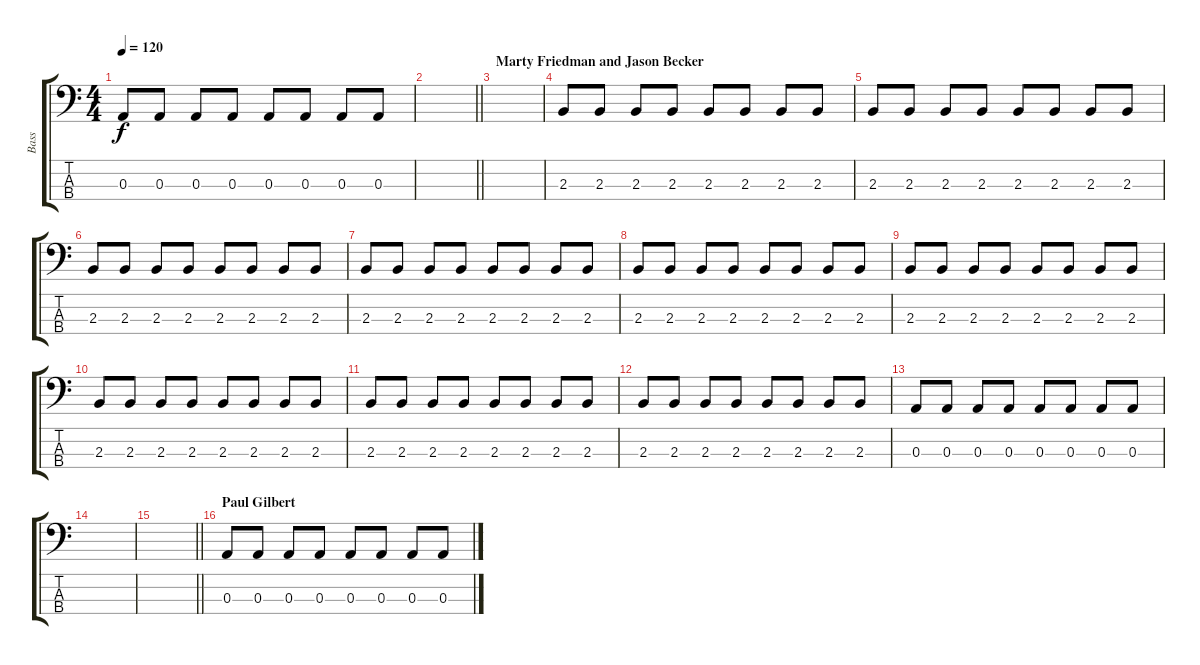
\track ("Bass" "Bass") {instrument electricbassfinger}
\staff {score tabs}
\tuning (G2 D2 A1 E1) {hide}
\ts (4 4)
\tempo 120
\clef f4
\ks c
0.3.8{dy f} 0.3.8 0.3.8 0.3.8 0.3.8 0.3.8 0.3.8 0.3.8 |
\barLineRight lightlight
|
\section ("" "Marty Friedman and Jason Becker")
|
2.3.8 2.3.8 2.3.8 2.3.8 2.3.8 2.3.8 2.3.8 2.3.8 |
2.3.8 2.3.8 2.3.8 2.3.8 2.3.8 2.3.8 2.3.8 2.3.8 |
2.3.8 2.3.8 2.3.8 2.3.8 2.3.8 2.3.8 2.3.8 2.3.8 |
2.3.8 2.3.8 2.3.8 2.3.8 2.3.8 2.3.8 2.3.8 2.3.8 |
2.3.8 2.3.8 2.3.8 2.3.8 2.3.8 2.3.8 2.3.8 2.3.8 |
2.3.8 2.3.8 2.3.8 2.3.8 2.3.8 2.3.8 2.3.8 2.3.8 |
2.3.8 2.3.8 2.3.8 2.3.8 2.3.8 2.3.8 2.3.8 2.3.8 |
2.3.8 2.3.8 2.3.8 2.3.8 2.3.8 2.3.8 2.3.8 2.3.8 |
2.3.8 2.3.8 2.3.8 2.3.8 2.3.8 2.3.8 2.3.8 2.3.8 |
0.3.8 0.3.8 0.3.8 0.3.8 0.3.8 0.3.8 0.3.8 0.3.8 |
|
\barLineRight lightlight
|
\section ("" "Paul Gilbert")
0.3.8 0.3.8 0.3.8 0.3.8 0.3.8 0.3.8 0.3.8 0.3.8
